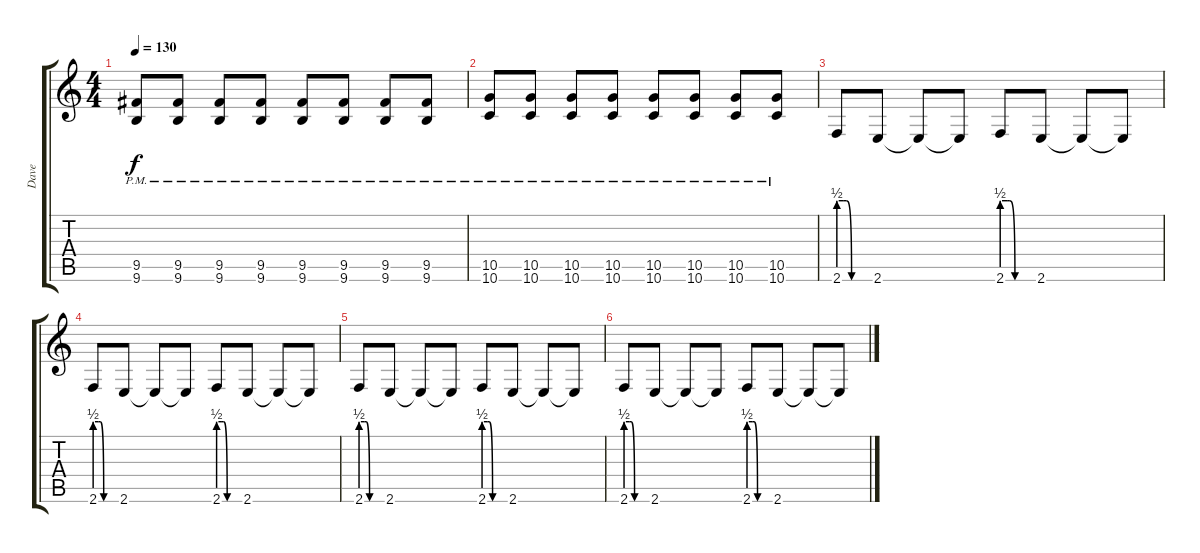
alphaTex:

\track ("Dave" "Dave") {instrument distortionguitar}
\staff {score tabs}
\tuning (E4 B3 G3 D3 A2 D2) {hide}
\ts (4 4)
\tempo 130
\clef g2
\ks c
(9.5{pm} 9.6{pm}).8{dy f} (9.5{pm} 9.6{pm}).8 (9.5{pm} 9.6{pm}).8 (9.5{pm} 9.6{pm}).8 (9.5{pm} 9.6{pm}).8 (9.5{pm} 9.6{pm}).8 (9.5{pm} 9.6{pm}).8 (9.5{pm} 9.6{pm}).8 |
(10.5{pm} 10.6{pm}).8 (10.5{pm} 10.6{pm}).8 (10.5{pm} 10.6{pm}).8 (10.5{pm} 10.6{pm}).8 (10.5{pm} 10.6{pm}).8 (10.5{pm} 10.6{pm}).8 (10.5{pm} 10.6{pm}).8 (10.5{pm} 10.6{pm}).8 |
2.6{be (custom 0 2 10 2 15 2 25 0 40 0 60 0)}.8{volume 0} 2.6.8 2.6{t}.8 2.6{t}.8 2.6{be (custom 0 2 10 2 15 2 25 0 40 0 60 0)}.8 2.6.8 2.6{t}.8 2.6{t}.8 |
2.6{be (custom 0 2 10 2 15 2 25 0 40 0 60 0)}.8 2.6.8 2.6{t}.8 2.6{t}.8 2.6{be (custom 0 2 10 2 15 2 25 0 40 0 60 0)}.8 2.6.8 2.6{t}.8 2.6{t}.8 |
2.6{be (custom 0 2 10 2 15 2 25 0 40 0 60 0)}.8 2.6.8 2.6{t}.8 2.6{t}.8 2.6{be (custom 0 2 10 2 15 2 25 0 40 0 60 0)}.8 2.6.8 2.6{t}.8 2.6{t}.8 |
2.6{be (custom 0 2 10 2 15 2 25 0 40 0 60 0)}.8 2.6.8 2.6{t}.8 2.6{t}.8 2.6{be (custom 0 2 10 2 15 2 25 0 40 0 60 0)}.8 2.6.8 2.6{t}.8 2.6{t}.8
